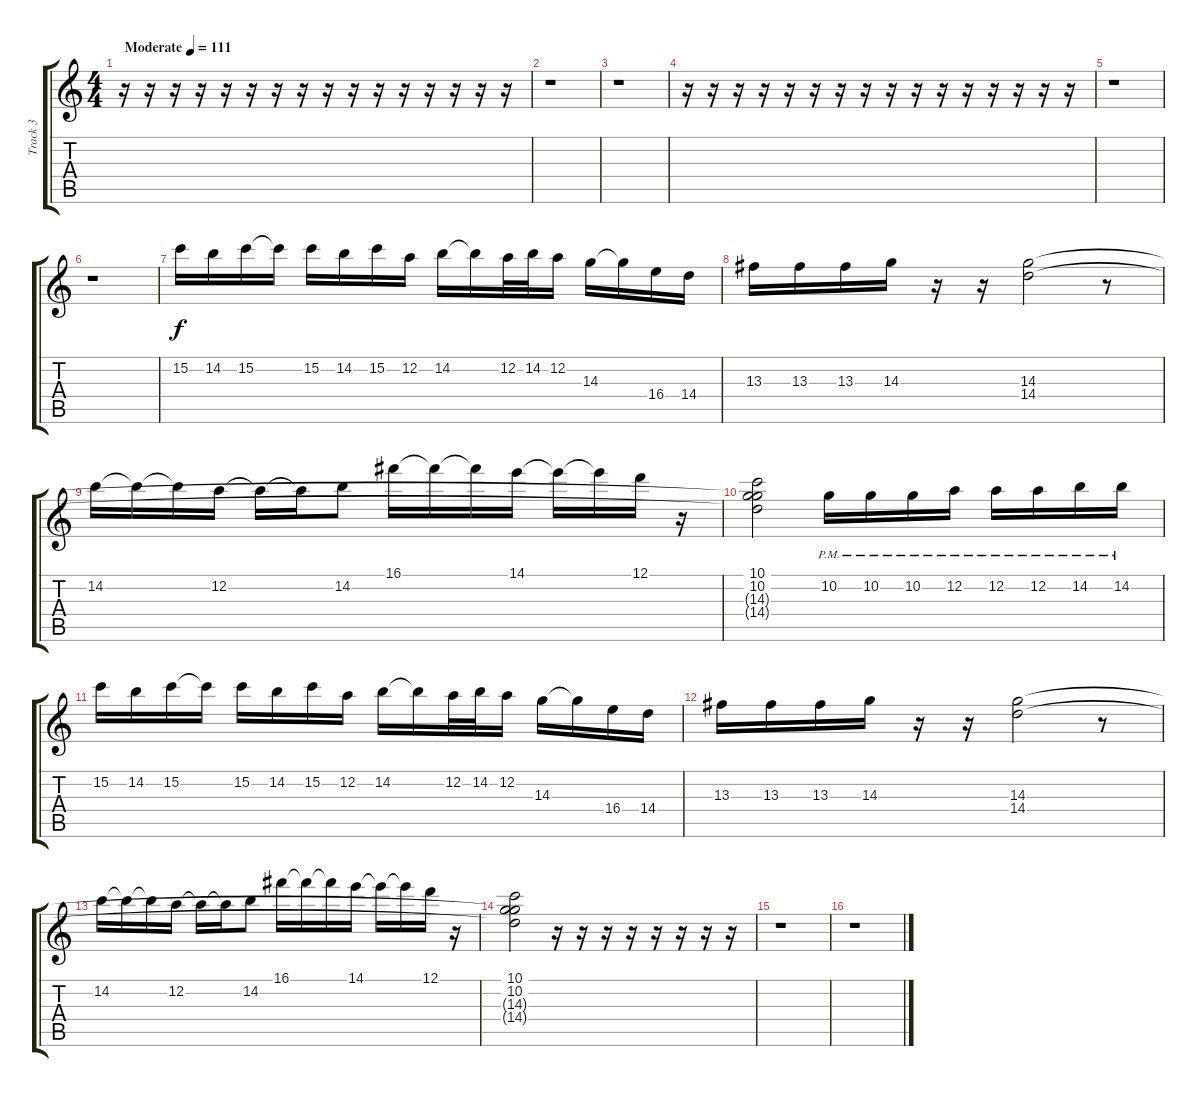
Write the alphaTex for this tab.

\track ("Track 3" "Track 3") {instrument distortionguitar}
\staff {score tabs}
\tuning (D4 A3 F3 C3 G2 C2) {hide}
\ts (4 4)
\tempo (111 "Moderate")
\clef g2
\ks c
r.16{dy f instrument distortionguitar} r.16 r.16 r.16 r.16 r.16 r.16 r.16 r.16 r.16 r.16 r.16 r.16 r.16 r.16 r.16 |
r.1 |
r.1 |
r.16 r.16 r.16 r.16 r.16 r.16 r.16 r.16 r.16 r.16 r.16 r.16 r.16 r.16 r.16 r.16 |
r.1 |
r.1 |
15.2.16 14.2.16 15.2.16 15.2{t}.16 15.2.16 14.2.16 15.2.16 12.2.16 14.2.16 14.2{t}.16 12.2.32 14.2.32 12.2.16 14.3.16 14.3{t}.16 16.4.16 14.4.16 |
13.3.16 13.3.16 13.3.16 14.3.16 r.16 r.16 (14.3 14.4).2 r.8 |
14.2.16 14.2{t}.16 14.2{t}.16 12.2.16 12.2{t}.16 12.2{t}.16 14.2.8 16.1.16 16.1{t}.16 16.1{t}.16 14.1.16 14.1{t}.16 14.1{t}.16 12.1.16 r.16 |
(10.1 10.2 14.3{t} 14.4{t}).2 10.2{pm}.16 10.2{pm}.16 10.2{pm}.16 12.2{pm}.16 12.2{pm}.16 12.2{pm}.16 14.2{pm}.16 14.2{pm}.16 |
15.2.16 14.2.16 15.2.16 15.2{t}.16 15.2.16 14.2.16 15.2.16 12.2.16 14.2.16 14.2{t}.16 12.2.32 14.2.32 12.2.16 14.3.16 14.3{t}.16 16.4.16 14.4.16 |
13.3.16 13.3.16 13.3.16 14.3.16 r.16 r.16 (14.3 14.4).2 r.8 |
14.2.16 14.2{t}.16 14.2{t}.16 12.2.16 12.2{t}.16 12.2{t}.16 14.2.8 16.1.16 16.1{t}.16 16.1{t}.16 14.1.16 14.1{t}.16 14.1{t}.16 12.1.16 r.16 |
(10.1 10.2 14.3{t} 14.4{t}).2 r.16 r.16 r.16 r.16 r.16 r.16 r.16 r.16 |
r.1 |
r.1
